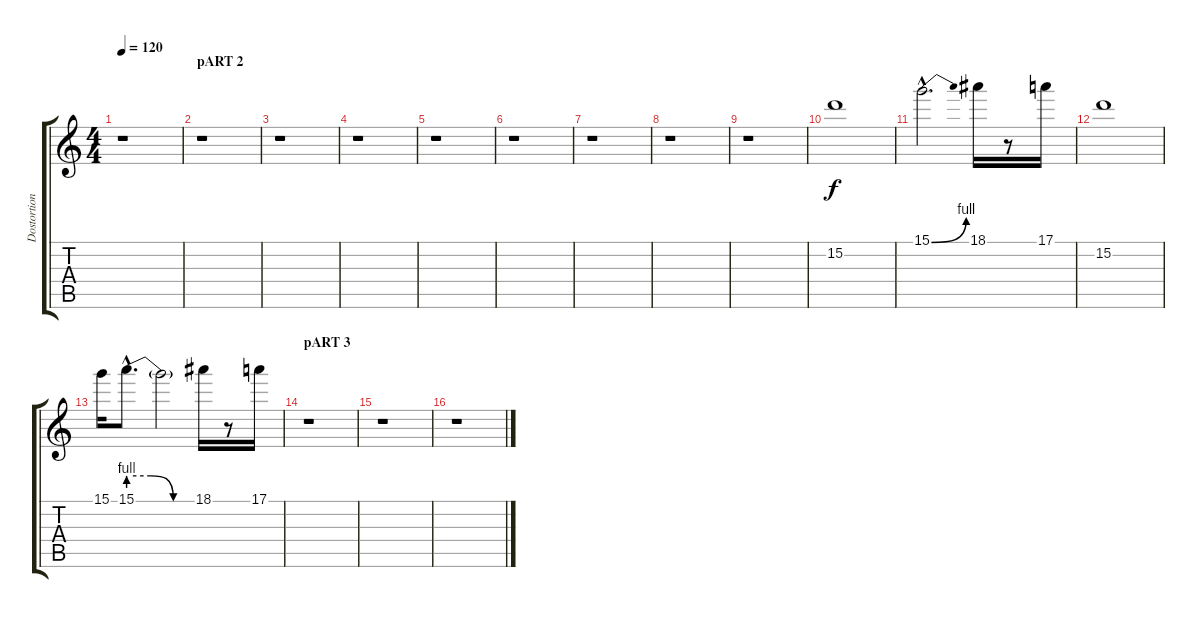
\track ("Dostortion 3" "Dostortion") {instrument distortionguitar}
\staff {score tabs}
\tuning (E4 B3 G3 D3 A2 D2) {hide}
\ts (4 4)
\tempo 120
\clef g2
\ks c
r.1{dy f} |
\section ("" "pART 2")
r.1 |
r.1 |
r.1 |
r.1 |
r.1 |
r.1 |
r.1 |
r.1 |
15.2.1 |
15.1{be (bend 0 0 60 4) hac}.2{d} 18.1.16 r.8 17.1.16 |
15.2.1 |
15.1.16 15.1{be (custom 0 4 20 4 40 0 60 0) hac}.8{d} 15.1{t}.2 18.1.16 r.8 17.1.16 |
\section ("" "pART 3")
r.1 |
r.1 |
r.1
